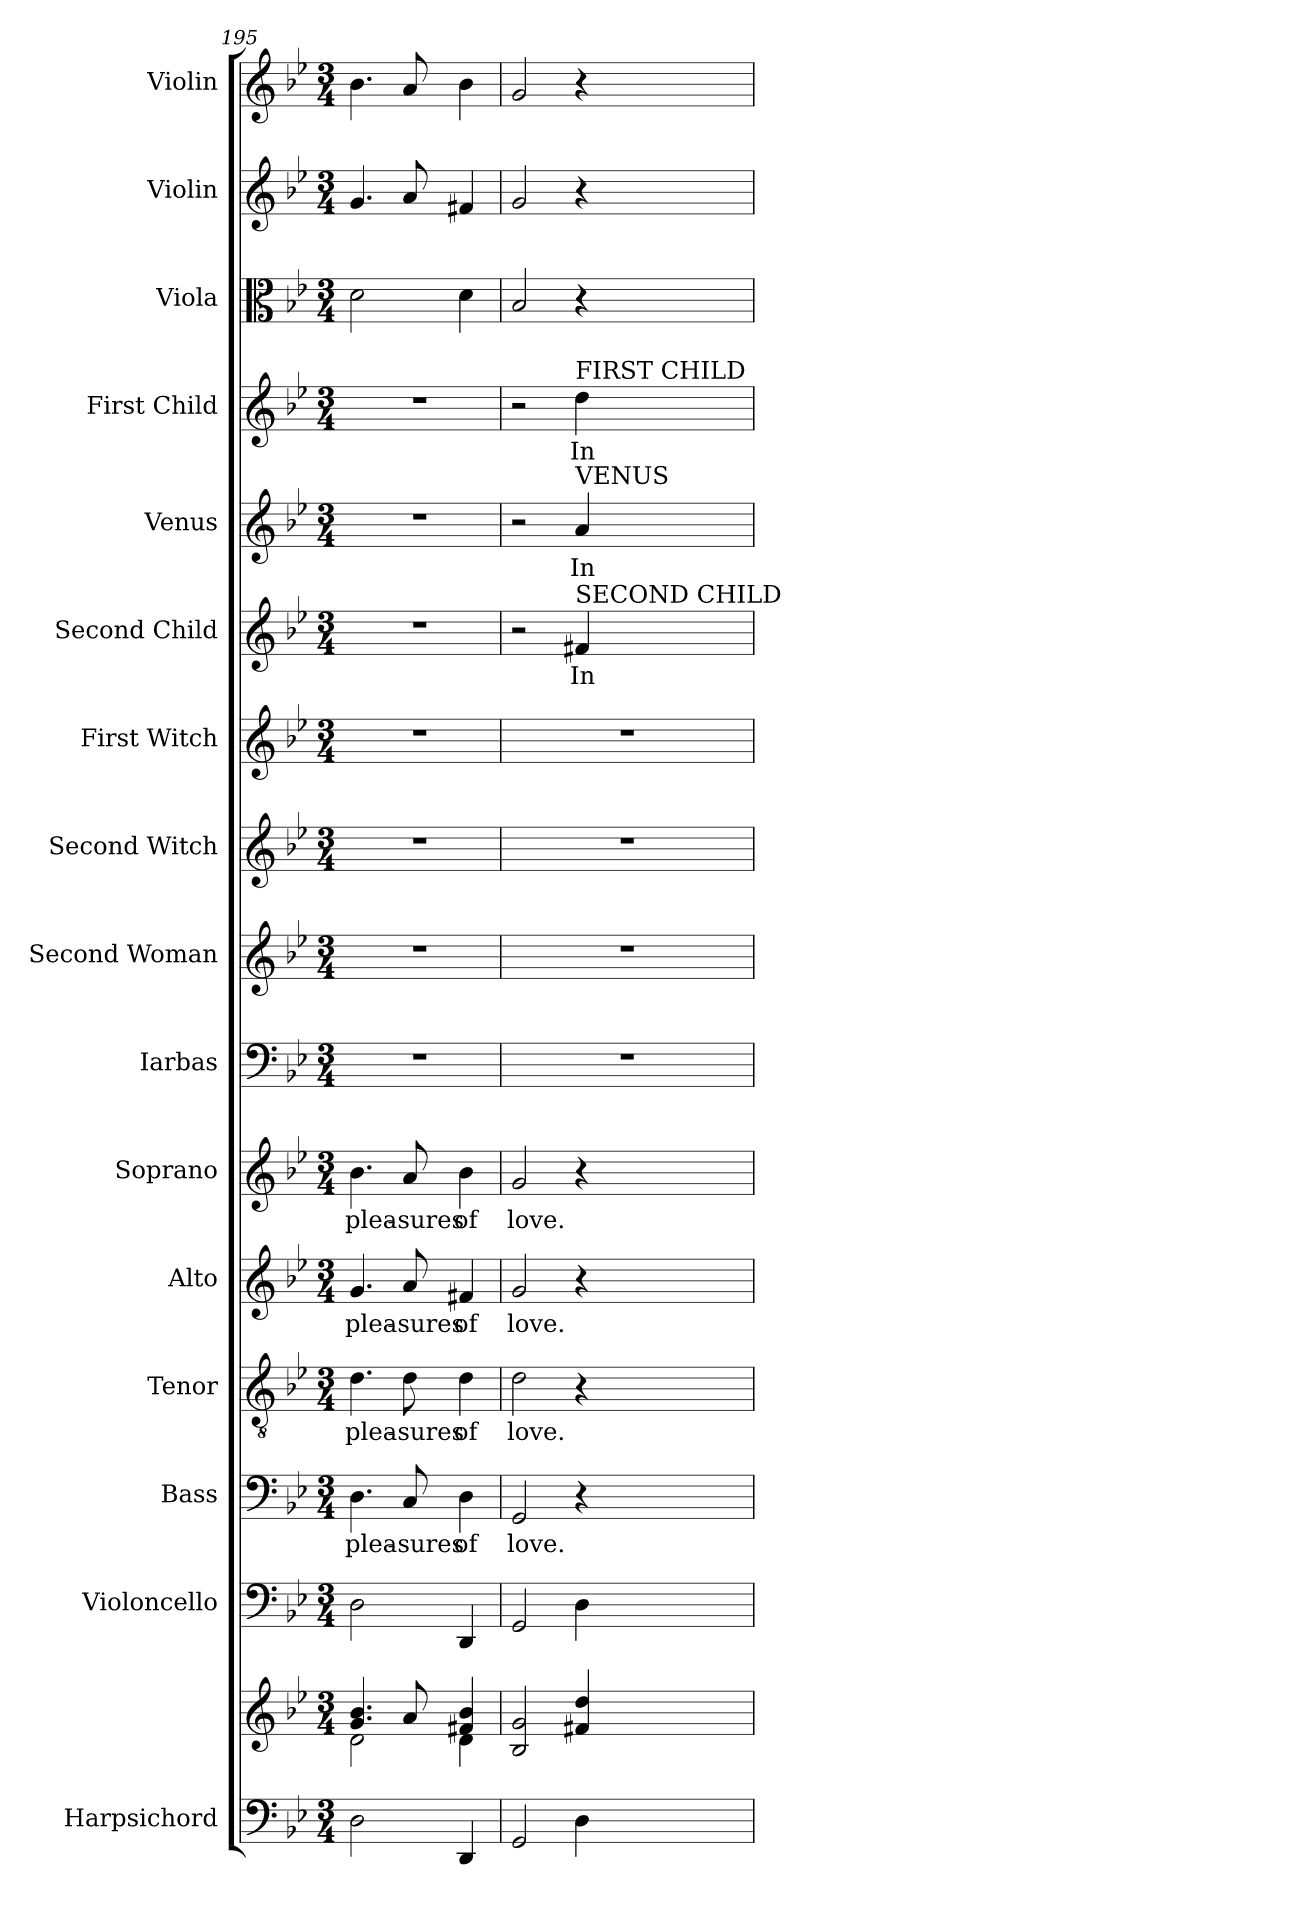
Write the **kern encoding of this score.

**kern	**kern	**kern	**kern	**text	**kern	**text	**kern	**text	**kern	**text	**kern	**kern	**kern	**kern	**kern	**text	**kern	**text	**kern	**text	**kern	**kern	**kern
*part16	*part16	*part15	*part14	*part14	*part13	*part13	*part12	*part12	*part11	*part11	*part10	*part9	*part8	*part7	*part6	*part6	*part5	*part5	*part4	*part4	*part3	*part2	*part1
*staff17	*staff16	*staff15	*staff14	*staff14	*staff13	*staff13	*staff12	*staff12	*staff11	*staff11	*staff10	*staff9	*staff8	*staff7	*staff6	*staff6	*staff5	*staff5	*staff4	*staff4	*staff3	*staff2	*staff1
*I"Harpsichord	*	*I"Violoncello	*I"Bass	*	*I"Tenor	*	*I"Alto	*	*I"Soprano	*	*I"Iarbas	*I"Second Woman	*I"Second Witch	*I"First Witch	*I"Second Child	*	*I"Venus	*	*I"First Child	*	*I"Viola	*I"Violin	*I"Violin
*I'Hch.	*	*I'Vc.	*I'B.	*	*I'T.	*	*I'A.	*	*I'S.	*	*I'I.	*I'2W	*I'W2.	*I'W1	*I'C2.	*	*I'V.	*	*I'C1	*	*I'Vla.	*I'Vln.	*I'Vln.
*clefF4	*clefG2	*clefF4	*clefF4	*	*clefGv2	*	*clefG2	*	*clefG2	*	*clefF4	*clefG2	*clefG2	*clefG2	*clefG2	*	*clefG2	*	*clefG2	*	*clefC3	*clefG2	*clefG2
*k[b-e-]	*k[b-e-]	*k[b-e-]	*k[b-e-]	*	*k[b-e-]	*	*k[b-e-]	*	*k[b-e-]	*	*k[b-e-]	*k[b-e-]	*k[b-e-]	*k[b-e-]	*k[b-e-]	*	*k[b-e-]	*	*k[b-e-]	*	*k[b-e-]	*k[b-e-]	*k[b-e-]
*M3/4	*M3/4	*M3/4	*M3/4	*	*M3/4	*	*M3/4	*	*M3/4	*	*M3/4	*M3/4	*M3/4	*M3/4	*M3/4	*	*M3/4	*	*M3/4	*	*M3/4	*M3/4	*M3/4
=195	=195	=195	=195	=195	=195	=195	=195	=195	=195	=195	=195	=195	=195	=195	=195	=195	=195	=195	=195	=195	=195	=195	=195
*	*^	*	*	*	*	*	*	*	*	*	*	*	*	*	*	*	*	*	*	*	*	*	*
!	!	!	!	!	!LO:LY:b	!	!LO:LY:b	!	!LO:LY:b	!	!LO:LY:b	!	!	!	!	!	!	!	!	!	!	!	!	!
2D\	4.g/ 4.b-/	2d\	2D\	4.D\	plea-	4.d\	plea-	4.g/	plea-	4.b-\	-plea-	2.r	2.r	2.r	2.r	2.r	.	2.r	.	2.r	.	2d\	4.g/	4.b-\
!	!	!	!	!	!LO:LY:b	!	!LO:LY:b	!	!LO:LY:b	!	!LO:LY:b	!	!	!	!	!	!	!	!	!	!	!	!	!
.	8a/	.	.	8C/	-sures	8d\	-sures	8a/	-sures	8a/	-sures	.	.	.	.	.	.	.	.	.	.	.	8a/	8a/
!	!	!	!	!	!LO:LY:b	!	!LO:LY:b	!	!LO:LY:b	!	!LO:LY:b	!	!	!	!	!	!	!	!	!	!	!	!	!
4DD/	4f#X/ 4b-/	4d\	4DD/	4D\	of	4d\	of	4f#X/	of	4b-\	of	.	.	.	.	.	.	.	.	.	.	4d\	4f#X/	4b-\
=196	=196	=196	=196	=196	=196	=196	=196	=196	=196	=196	=196	=196	=196	=196	=196	=196	=196	=196	=196	=196	=196	=196	=196	=196
!	!	!	!	!	!LO:LY:b	!	!LO:LY:b	!	!LO:LY:b	!	!LO:LY:b	!	!	!	!	!	!	!	!	!	!	!	!	!
*	*v	*v	*	*	*	*	*	*	*	*	*	*	*	*	*	*	*	*	*	*	*	*	*	*
2GG/	2B-/ 2g/	2GG/	2GG/	love.	2d\	love.	2g/	love.	2g/	love.	2.r	2.r	2.r	2.r	2r	.	2r	.	2r	.	2B-/	2g/	2g/
!	!	!	!	!	!	!	!	!	!	!	!	!	!	!	!	!	!	!	!LO:TX:a:t=FIRST CHILD	!	!	!	!
!	!	!	!	!	!	!	!	!	!	!	!	!	!	!	!	!	!LO:TX:a:t=VENUS	!	!	!	!	!	!
!	!	!	!	!	!	!	!	!	!	!	!	!	!	!	!LO:TX:a:t=SECOND CHILD	!	!	!	!	!	!	!	!
!	!	!	!	!	!	!	!	!	!	!	!	!	!	!	!	!LO:LY:b	!	!LO:LY:b	!	!LO:LY:b	!	!	!
4D\	4f#X/ 4dd/	4D\	4r	.	4r	.	4r	.	4r	.	.	.	.	.	4f#X/	In	4a/	In	4dd\	In	4r	4r	4r
=	=	=	=	=	=	=	=	=	=	=	=	=	=	=	=	=	=	=	=	=	=	=	=
*-	*-	*-	*-	*-	*-	*-	*-	*-	*-	*-	*-	*-	*-	*-	*-	*-	*-	*-	*-	*-	*-	*-	*-
